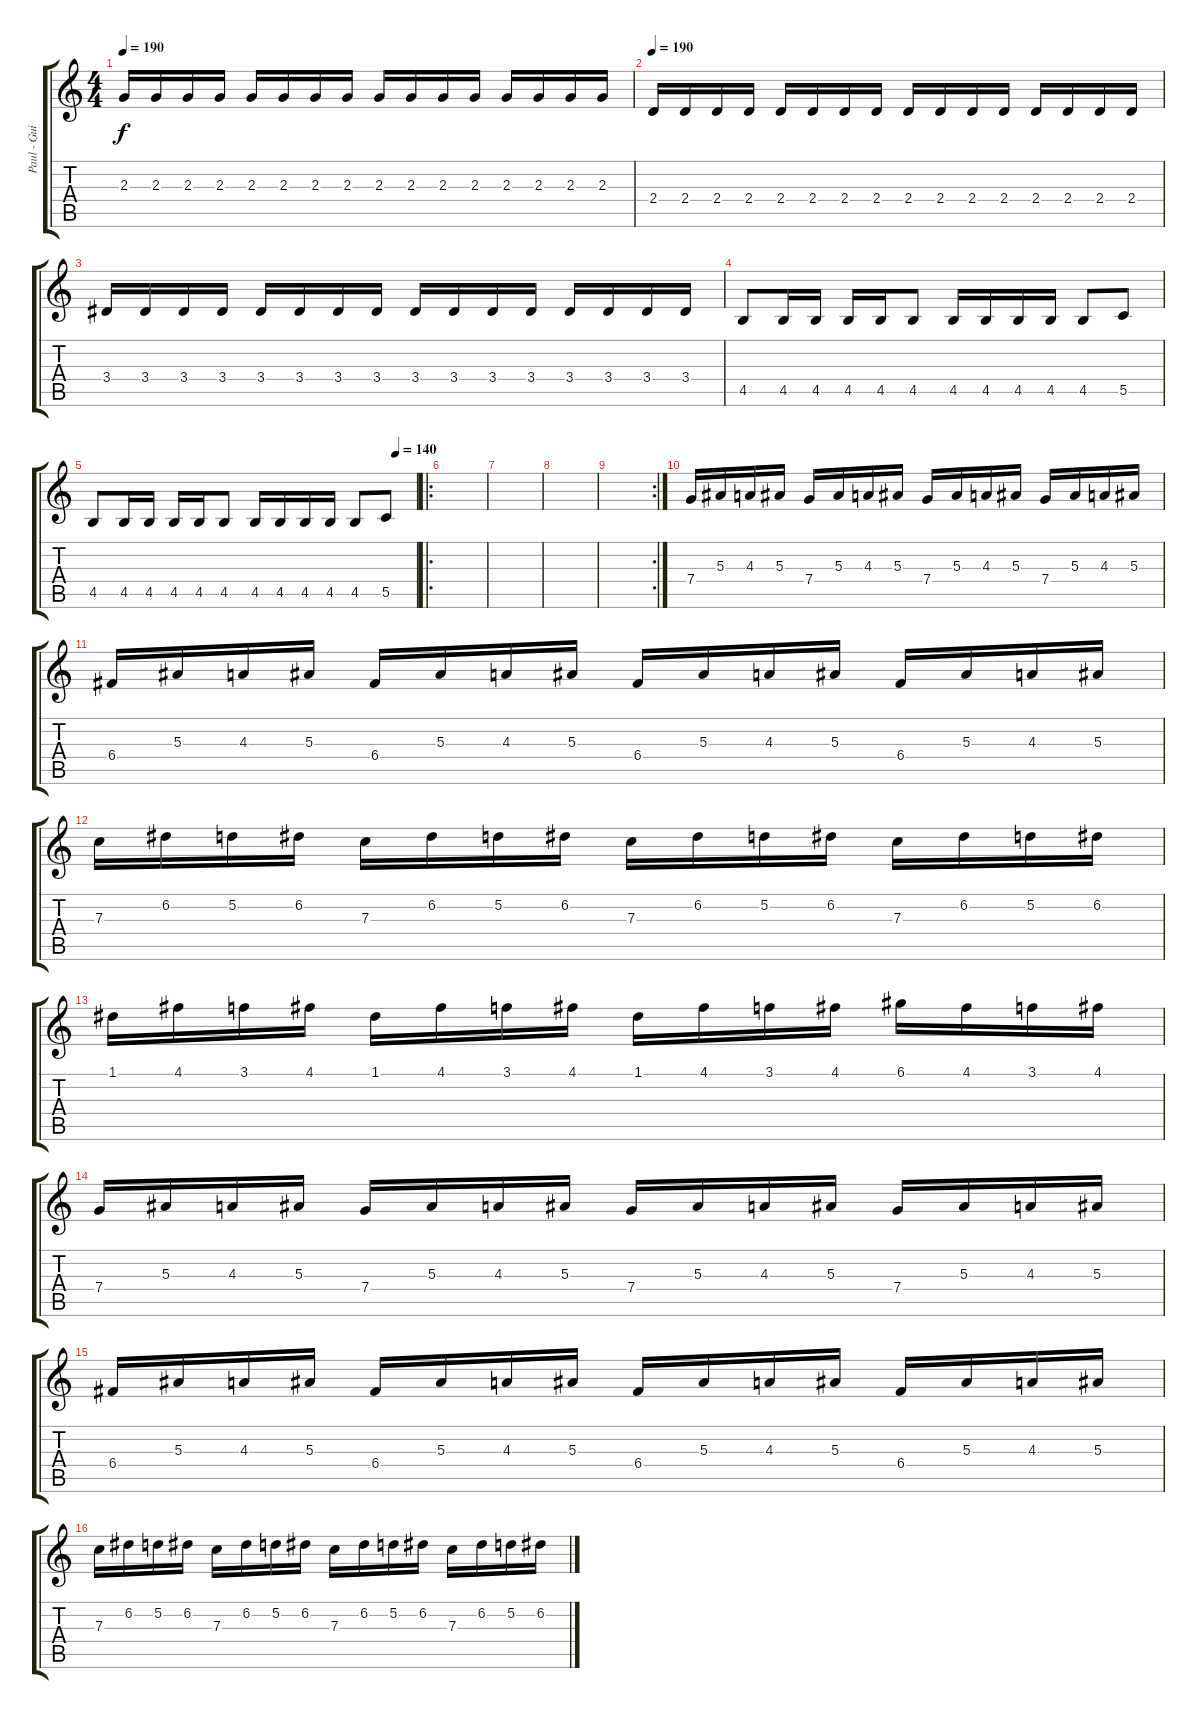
\track ("Paul - Guitar 2" "Paul - Gui") {instrument distortionguitar}
\staff {score tabs}
\tuning (D4 A3 F3 C3 G2 D2) {hide}
\ts (4 4)
\tempo 190
\clef g2
\ks c
2.3.16{dy f} 2.3.16 2.3.16 2.3.16 2.3.16 2.3.16 2.3.16 2.3.16 2.3.16 2.3.16 2.3.16 2.3.16 2.3.16 2.3.16 2.3.16 2.3.16 |
\tempo 190
2.4.16 2.4.16 2.4.16 2.4.16 2.4.16 2.4.16 2.4.16 2.4.16 2.4.16 2.4.16 2.4.16 2.4.16 2.4.16 2.4.16 2.4.16 2.4.16 |
3.4.16 3.4.16 3.4.16 3.4.16 3.4.16 3.4.16 3.4.16 3.4.16 3.4.16 3.4.16 3.4.16 3.4.16 3.4.16 3.4.16 3.4.16 3.4.16 |
4.5.8 4.5.16 4.5.16 4.5.16 4.5.16 4.5.8 4.5.16 4.5.16 4.5.16 4.5.16 4.5.8 5.5.8 |
\tempo (140 0.9375)
4.5.8 4.5.16 4.5.16 4.5.16 4.5.16 4.5.8 4.5.16 4.5.16 4.5.16 4.5.16 4.5.8 5.5.8 |
\ro
|
|
|
\rc 2
|
7.4.16 5.3.16 4.3.16 5.3.16 7.4.16 5.3.16 4.3.16 5.3.16 7.4.16 5.3.16 4.3.16 5.3.16 7.4.16 5.3.16 4.3.16 5.3.16 |
6.4.16 5.3.16 4.3.16 5.3.16 6.4.16 5.3.16 4.3.16 5.3.16 6.4.16 5.3.16 4.3.16 5.3.16 6.4.16 5.3.16 4.3.16 5.3.16 |
7.3.16 6.2.16 5.2.16 6.2.16 7.3.16 6.2.16 5.2.16 6.2.16 7.3.16 6.2.16 5.2.16 6.2.16 7.3.16 6.2.16 5.2.16 6.2.16 |
1.1.16 4.1.16 3.1.16 4.1.16 1.1.16 4.1.16 3.1.16 4.1.16 1.1.16 4.1.16 3.1.16 4.1.16 6.1.16 4.1.16 3.1.16 4.1.16 |
7.4.16 5.3.16 4.3.16 5.3.16 7.4.16 5.3.16 4.3.16 5.3.16 7.4.16 5.3.16 4.3.16 5.3.16 7.4.16 5.3.16 4.3.16 5.3.16 |
6.4.16 5.3.16 4.3.16 5.3.16 6.4.16 5.3.16 4.3.16 5.3.16 6.4.16 5.3.16 4.3.16 5.3.16 6.4.16 5.3.16 4.3.16 5.3.16 |
7.3.16 6.2.16 5.2.16 6.2.16 7.3.16 6.2.16 5.2.16 6.2.16 7.3.16 6.2.16 5.2.16 6.2.16 7.3.16 6.2.16 5.2.16 6.2.16
